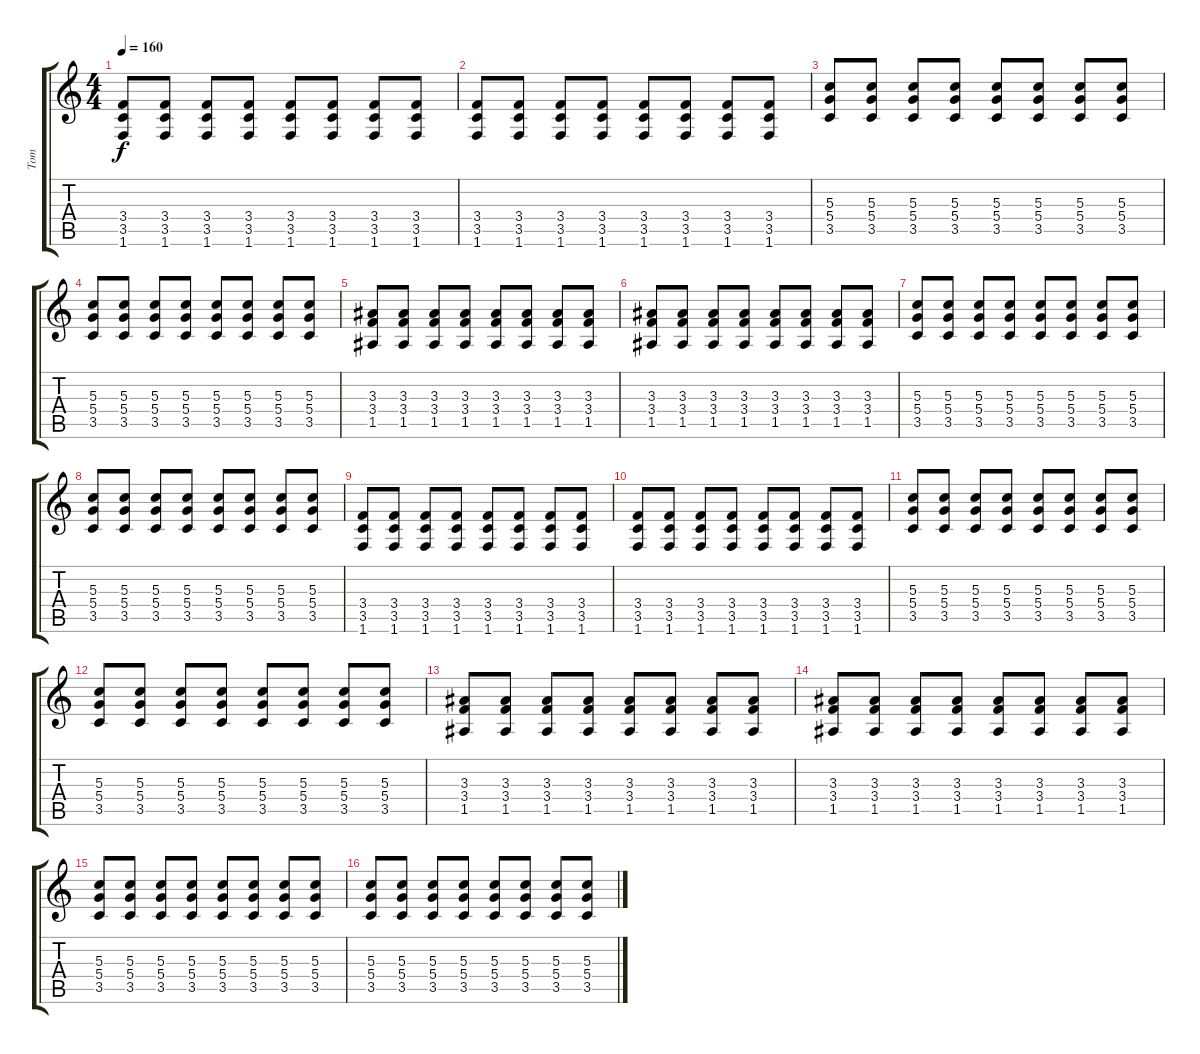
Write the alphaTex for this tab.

\track ("Tom" "Tom") {instrument distortionguitar}
\staff {score tabs}
\tuning (E4 B3 G3 D3 A2 E2) {hide}
\ts (4 4)
\tempo 160
\clef g2
\ks c
(3.4 3.5 1.6).8{dy f} (3.4 3.5 1.6).8 (3.4 3.5 1.6).8 (3.4 3.5 1.6).8 (3.4 3.5 1.6).8 (3.4 3.5 1.6).8 (3.4 3.5 1.6).8 (3.4 3.5 1.6).8 |
(3.4 3.5 1.6).8 (3.4 3.5 1.6).8 (3.4 3.5 1.6).8 (3.4 3.5 1.6).8 (3.4 3.5 1.6).8 (3.4 3.5 1.6).8 (3.4 3.5 1.6).8 (3.4 3.5 1.6).8 |
(5.3 5.4 3.5).8 (5.3 5.4 3.5).8 (5.3 5.4 3.5).8 (5.3 5.4 3.5).8 (5.3 5.4 3.5).8 (5.3 5.4 3.5).8 (5.3 5.4 3.5).8 (5.3 5.4 3.5).8 |
(5.3 5.4 3.5).8 (5.3 5.4 3.5).8 (5.3 5.4 3.5).8 (5.3 5.4 3.5).8 (5.3 5.4 3.5).8 (5.3 5.4 3.5).8 (5.3 5.4 3.5).8 (5.3 5.4 3.5).8 |
(3.3 3.4 1.5).8 (3.3 3.4 1.5).8 (3.3 3.4 1.5).8 (3.3 3.4 1.5).8 (3.3 3.4 1.5).8 (3.3 3.4 1.5).8 (3.3 3.4 1.5).8 (3.3 3.4 1.5).8 |
(3.3 3.4 1.5).8 (3.3 3.4 1.5).8 (3.3 3.4 1.5).8 (3.3 3.4 1.5).8 (3.3 3.4 1.5).8 (3.3 3.4 1.5).8 (3.3 3.4 1.5).8 (3.3 3.4 1.5).8 |
(5.3 5.4 3.5).8 (5.3 5.4 3.5).8 (5.3 5.4 3.5).8 (5.3 5.4 3.5).8 (5.3 5.4 3.5).8 (5.3 5.4 3.5).8 (5.3 5.4 3.5).8 (5.3 5.4 3.5).8 |
(5.3 5.4 3.5).8 (5.3 5.4 3.5).8 (5.3 5.4 3.5).8 (5.3 5.4 3.5).8 (5.3 5.4 3.5).8 (5.3 5.4 3.5).8 (5.3 5.4 3.5).8 (5.3 5.4 3.5).8 |
(3.4 3.5 1.6).8{volume 11} (3.4 3.5 1.6).8 (3.4 3.5 1.6).8 (3.4 3.5 1.6).8 (3.4 3.5 1.6).8 (3.4 3.5 1.6).8 (3.4 3.5 1.6).8 (3.4 3.5 1.6).8 |
(3.4 3.5 1.6).8 (3.4 3.5 1.6).8 (3.4 3.5 1.6).8 (3.4 3.5 1.6).8 (3.4 3.5 1.6).8 (3.4 3.5 1.6).8 (3.4 3.5 1.6).8 (3.4 3.5 1.6).8 |
(5.3 5.4 3.5).8 (5.3 5.4 3.5).8 (5.3 5.4 3.5).8 (5.3 5.4 3.5).8 (5.3 5.4 3.5).8 (5.3 5.4 3.5).8 (5.3 5.4 3.5).8 (5.3 5.4 3.5).8 |
(5.3 5.4 3.5).8 (5.3 5.4 3.5).8 (5.3 5.4 3.5).8 (5.3 5.4 3.5).8 (5.3 5.4 3.5).8 (5.3 5.4 3.5).8 (5.3 5.4 3.5).8 (5.3 5.4 3.5).8 |
(3.3 3.4 1.5).8{volume 8} (3.3 3.4 1.5).8 (3.3 3.4 1.5).8 (3.3 3.4 1.5).8 (3.3 3.4 1.5).8 (3.3 3.4 1.5).8 (3.3 3.4 1.5).8 (3.3 3.4 1.5).8 |
(3.3 3.4 1.5).8 (3.3 3.4 1.5).8 (3.3 3.4 1.5).8 (3.3 3.4 1.5).8 (3.3 3.4 1.5).8 (3.3 3.4 1.5).8 (3.3 3.4 1.5).8 (3.3 3.4 1.5).8 |
(5.3 5.4 3.5).8 (5.3 5.4 3.5).8 (5.3 5.4 3.5).8 (5.3 5.4 3.5).8 (5.3 5.4 3.5).8 (5.3 5.4 3.5).8 (5.3 5.4 3.5).8 (5.3 5.4 3.5).8 |
(5.3 5.4 3.5).8 (5.3 5.4 3.5).8 (5.3 5.4 3.5).8 (5.3 5.4 3.5).8 (5.3 5.4 3.5).8 (5.3 5.4 3.5).8 (5.3 5.4 3.5).8 (5.3 5.4 3.5).8
